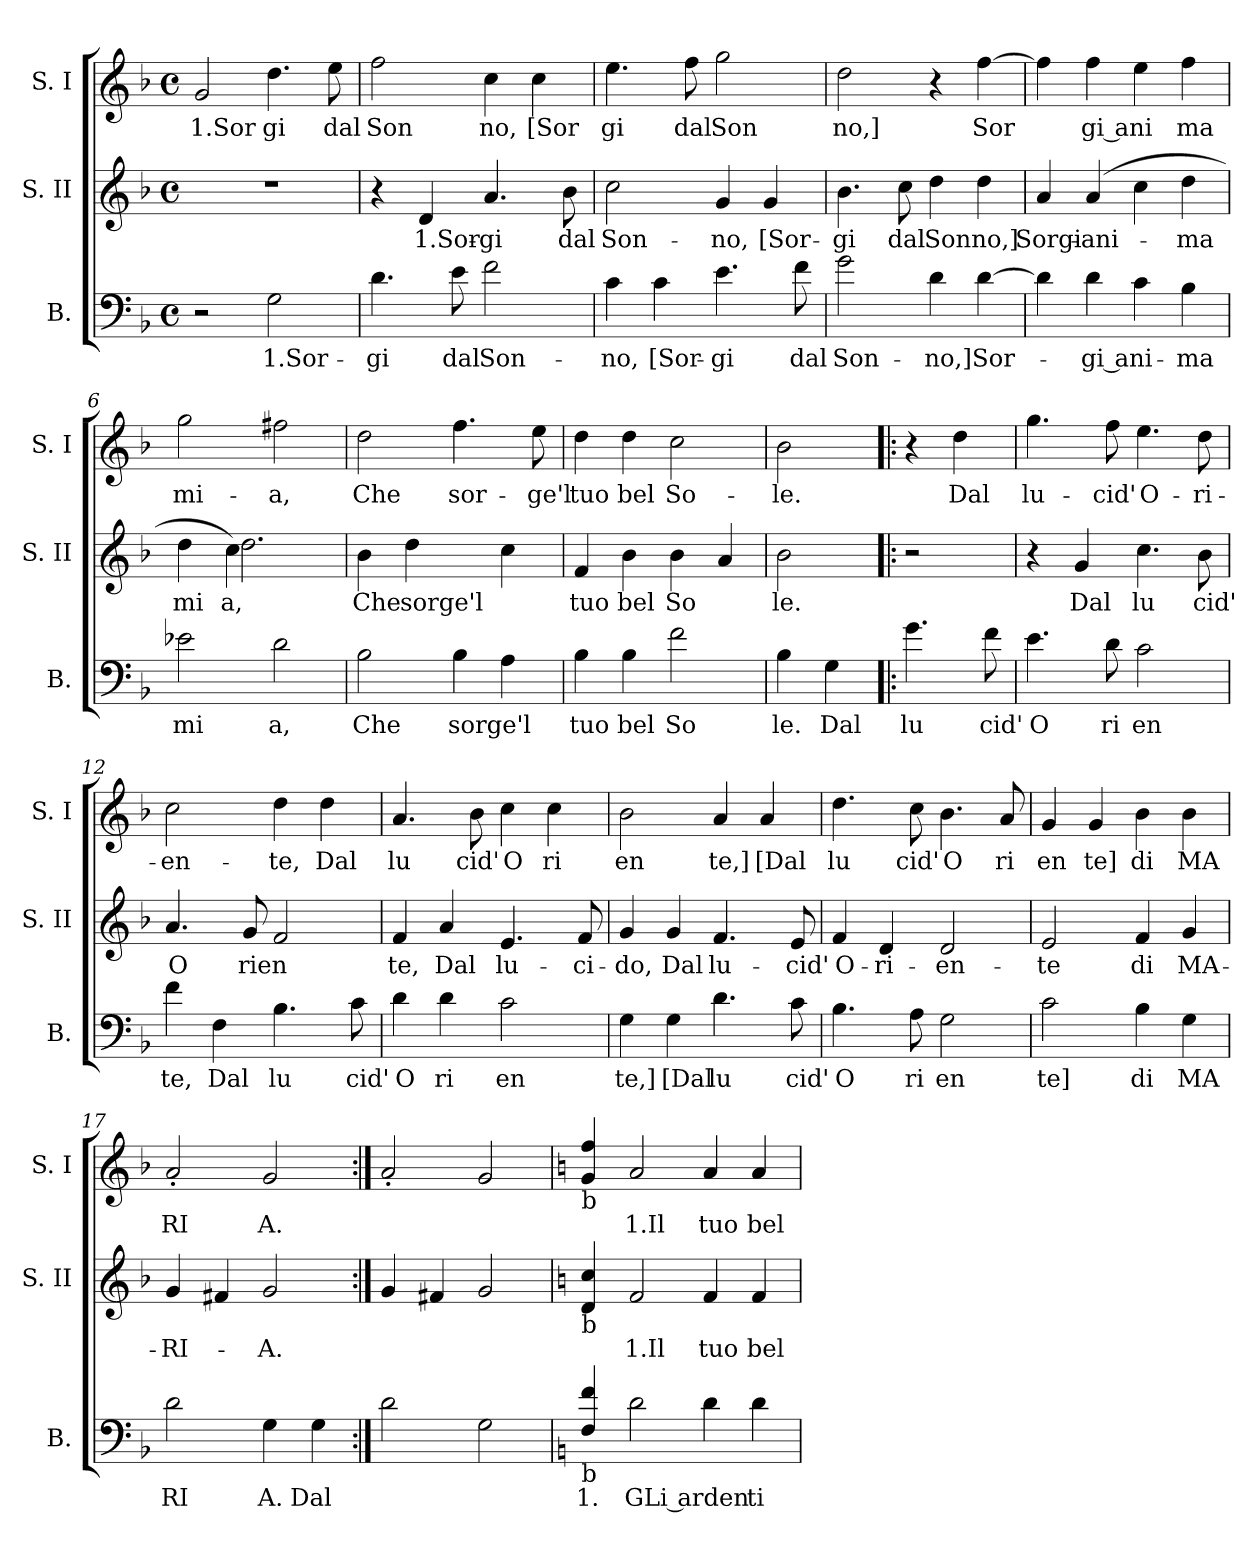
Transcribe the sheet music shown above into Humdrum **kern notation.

**kern	**text	**kern	**text	**kern	**text
*part3	*part3	*part2	*part2	*part1	*part1
*staff3	*staff3	*staff2	*staff2	*staff1	*staff1
*I"B.	*	*I"S. II	*	*I"S. I	*
*I'B.	*	*I'S. II	*	*I'S. I	*
*clefF4	*	*clefG2	*	*clefG2	*
*k[b-]	*	*k[b-]	*	*k[b-]	*
*F:	*	*F:	*	*F:	*
*M4/4	*	*M4/4	*	*M4/4	*
*met(c)	*	*met(c)	*	*met(c)	*
=1	=1	=1	=1	=1	=1
!	!	!	!	!	!LO:LY:b:rj
2r	.	1r	.	2g/	1.Sor
!	!LO:LY:b:rj	!	!	!	!LO:LY:b
2G\	1.Sor-	.	.	4.dd\	gi
!	!	!	!	!	!LO:LY:b
.	.	.	.	8ee\	dal
=2	=2	=2	=2	=2	=2
!	!LO:LY:b	!	!	!	!LO:LY:b
4.d\	-gi	4r	.	2ff\	Son
!	!	!	!LO:LY:b:rj	!	!
.	.	4d/	1.Sor-	.	.
!	!LO:LY:b	!	!	!	!
8e\	dal	.	.	.	.
!	!LO:LY:b	!	!LO:LY:b	!	!LO:LY:b
2f\	Son-	4.a/	-gi	4cc\	no,
!	!	!	!	!	!LO:LY:b
.	.	.	.	4cc\	[Sor
!	!	!	!LO:LY:b	!	!
.	.	8b-\	dal	.	.
=3	=3	=3	=3	=3	=3
!	!LO:LY:b	!	!LO:LY:b	!	!LO:LY:b
4c\	-no,	2cc\	Son-	4.ee\	gi
!	!LO:LY:b	!	!	!	!
4c\	[Sor-	.	.	.	.
!	!	!	!	!	!LO:LY:b
.	.	.	.	8ff\	dal
!	!LO:LY:b	!	!LO:LY:b	!	!LO:LY:b
4.e\	-gi	4g/	-no,	2gg\	Son
!	!	!	!LO:LY:b	!	!
.	.	4g/	[Sor-	.	.
!	!LO:LY:b	!	!	!	!
8f\	dal	.	.	.	.
=4	=4	=4	=4	=4	=4
!	!LO:LY:b	!	!LO:LY:b	!	!LO:LY:b
2g\	Son-	4.b-\	-gi	2dd\	no,]
!	!	!	!LO:LY:b	!	!
.	.	8cc\	dal	.	.
!	!LO:LY:b	!	!LO:LY:b	!	!
4d\	-no,]	4dd\	Sonno,]	4r	.
!	!LO:LY:b	!	!	!	!LO:LY:b
[>4d\	Sor-	4dd\	.	[>4ff\	Sor
=5	=5	=5	=5	=5	=5
!	!	!	!LO:LY:b	!	!
4d\]	.	4a/	Sorgi-	4ff\]	.
!	!LO:LY:b:rj	!	!LO:LY:b	!	!LO:LY:b:rj
4d\	-gi ani-	(4a/	-ani-	4ff\	gi ani
4c\	.	4cc\	.	4ee\	.
!	!LO:LY:b	!	!LO:LY:b	!	!LO:LY:b
4B-\	-ma	4dd\	-ma	4ff\	ma
!!LO:LB:g=z
=6	=6	=6	=6	=6	=6
!	!LO:LY:b	!	!LO:LY:b	!	!LO:LY:b
*	*	*^	*	*	*
2e-X\	mi	4dd\	4ryy	mi	2gg\	mi-
!	!	!	!	!LO:LY:b	!	!
.	.	4cc\)	2.dd\	a,	.	.
!	!LO:LY:b	!	!	!	!	!LO:LY:b
2d\	a,	2ryy	.	.	2ff#X\	-a,
*	*	*v	*v	*	*	*
=7	=7	=7	=7	=7	=7
!	!LO:LY:b	!	!LO:LY:b	!	!LO:LY:b
2B-\	Che	4b-\	Che	2dd\	Che
!	!	!	!LO:LY:b	!	!
.	.	4dd\	sorge'l	.	.
!	!LO:LY:b	!	!	!	!LO:LY:b
4B-\	sorge'l	4ryy	.	4.ff\	sor-
4A\	.	4cc\	.	.	.
!	!	!	!	!	!LO:LY:b
.	.	.	.	8ee\	-ge'l
=8	=8	=8	=8	=8	=8
!	!LO:LY:b	!	!LO:LY:b	!	!LO:LY:b
4B-\	tuo	4f/	tuo	4dd\	tuo
!	!LO:LY:b	!	!LO:LY:b	!	!LO:LY:b
4B-\	bel	4b-\	bel	4dd\	bel
!	!LO:LY:b	!	!LO:LY:b	!	!LO:LY:b
2f\	So	4b-\	So	2cc\	So-
.	.	4a/	.	.	.
=9	=9	=9	=9	=9	=9
!	!LO:LY:b	!	!LO:LY:b	!	!LO:LY:b
4B-\	le.	2b-\	le.	2b-\	-le.
!	!LO:LY:b	!	!	!	!
4G\	Dal	.	.	.	.
=10!|:	=10!|:	=10!|:	=10!|:	=10!|:	=10!|:
!	!LO:LY:b	!	!	!	!
4.g\	lu	2r	.	4r	.
!	!	!	!	!	!LO:LY:b
.	.	.	.	4dd\	Dal
!	!LO:LY:b	!	!	!	!
8f\	cid'	.	.	.	.
=11	=11	=11	=11	=11	=11
!	!LO:LY:b	!	!	!	!LO:LY:b
4.e\	O	4r	.	4.gg\	lu-
!	!	!	!LO:LY:b	!	!
.	.	4g/	Dal	.	.
!	!LO:LY:b	!	!	!	!LO:LY:b
8d\	ri	.	.	8ff\	-cid'
!	!LO:LY:b	!	!LO:LY:b	!	!LO:LY:b
2c\	en	4.cc\	lu	4.ee\	O-
!	!	!	!LO:LY:b	!	!LO:LY:b
.	.	8b-\	cid'	8dd\	-ri-
=12	=12	=12	=12	=12	=12
!	!LO:LY:b	!	!LO:LY:b	!	!LO:LY:b
4f\	te,	4.a/	O	2cc\	-en-
!	!LO:LY:b	!	!	!	!
4F\	Dal	.	.	.	.
!	!	!	!LO:LY:b	!	!
.	.	8g/	rien	.	.
!	!LO:LY:b	!	!	!	!LO:LY:b
4.B-\	lu	2f/	.	4dd\	-te,
!	!	!	!	!	!LO:LY:b
.	.	.	.	4dd\	Dal
!	!LO:LY:b	!	!	!	!
8c\	cid'	.	.	.	.
!!LO:LB:g=z
=13	=13	=13	=13	=13	=13
!	!LO:LY:b	!	!LO:LY:b	!	!LO:LY:b
4d\	O	4f/	te,	4.a/	lu
!	!LO:LY:b	!	!LO:LY:b	!	!
4d\	ri	4a/	Dal	.	.
!	!	!	!	!	!LO:LY:b
.	.	.	.	8b-\	cid'
!	!LO:LY:b	!	!LO:LY:b	!	!LO:LY:b
2c\	en	4.e/	lu-	4cc\	O
!	!	!	!	!	!LO:LY:b
.	.	.	.	4cc\	ri
!	!	!	!LO:LY:b	!	!
.	.	8f/	-ci-	.	.
=14	=14	=14	=14	=14	=14
!	!LO:LY:b	!	!LO:LY:b	!	!LO:LY:b
4G\	te,]	4g/	-do,	2b-\	en
!	!LO:LY:b	!	!LO:LY:b	!	!
4G\	[Dal	4g/	Dal	.	.
!	!LO:LY:b	!	!LO:LY:b	!	!LO:LY:b
4.d\	lu	4.f/	lu-	4a/	te,]
!	!	!	!	!	!LO:LY:b
.	.	.	.	4a/	[Dal
!	!LO:LY:b	!	!LO:LY:b	!	!
8c\	cid'	8e/	-cid'	.	.
=15	=15	=15	=15	=15	=15
!	!LO:LY:b	!	!LO:LY:b	!	!LO:LY:b
4.B-\	O	4f/	O-	4.dd\	lu
!	!	!	!LO:LY:b	!	!
.	.	4d/	-ri-	.	.
!	!LO:LY:b	!	!	!	!LO:LY:b
8A\	ri	.	.	8cc\	cid'
!	!LO:LY:b	!	!LO:LY:b	!	!LO:LY:b
2G\	en	2d/	-en-	4.b-\	O
!	!	!	!	!	!LO:LY:b
.	.	.	.	8a/	ri
=16	=16	=16	=16	=16	=16
!	!LO:LY:b	!	!LO:LY:b	!	!LO:LY:b
2c\	te]	2e/	-te	4g/	en
!	!	!	!	!	!LO:LY:b
.	.	.	.	4g/	te]
!	!LO:LY:b	!	!LO:LY:b	!	!LO:LY:b
4B-\	di	4f/	di	4b-\	di
!	!LO:LY:b	!	!LO:LY:b	!	!LO:LY:b
4G\	MA	4g/	MA-	4b-\	MA
=17	=17	=17	=17	=17	=17
!	!LO:LY:b	!	!LO:LY:b	!	!LO:LY:b
2d\	RI	4g/	-RI-	2a'</	RI
.	.	4f#X/	.	.	.
!	!LO:LY:b	!	!LO:LY:b	!	!LO:LY:b
4G\	A.	2g/	-A.	2g/	A.
!	!LO:LY:b	!	!	!	!
4G\	Dal	.	.	.	.
=18:|!	=18:|!	=18:|!	=18:|!	=18:|!	=18:|!
2d\	.	4g/	.	2a'</	.
.	.	4f#X/	.	.	.
2G\	.	2g/	.	2g/	.
!!LO:PB:g=z
=19!	=19!	=19!	=19!	=19!	=19!
*k[]	*	*k[]	*	*k[]	*
*C:	*	*C:	*	*C:	*
!	!	!	!	!LO:TX:b:t=b	!
!	!	!LO:TX:b:t=b	!	!	!
!LO:TX:b:t=b	!	!	!	!	!
!	!LO:LY:b	!	!	!	!
4F/ 4f/	1.	4d/ 4cc/	.	4g/ 4ff/	.
!	!LO:LY:b:rj	!	!LO:LY:b:rj	!	!LO:LY:b:rj
2d\	GLi arden	2f/	1.Il	2a/	1.Il
!	!	!	!LO:LY:b	!	!LO:LY:b
4d\	.	4f/	tuo	4a/	tuo
!	!LO:LY:b	!	!LO:LY:b	!	!LO:LY:b
4d\	ti	4f/	bel	4a/	bel
=	=	=	=	=	=
*-	*-	*-	*-	*-	*-
